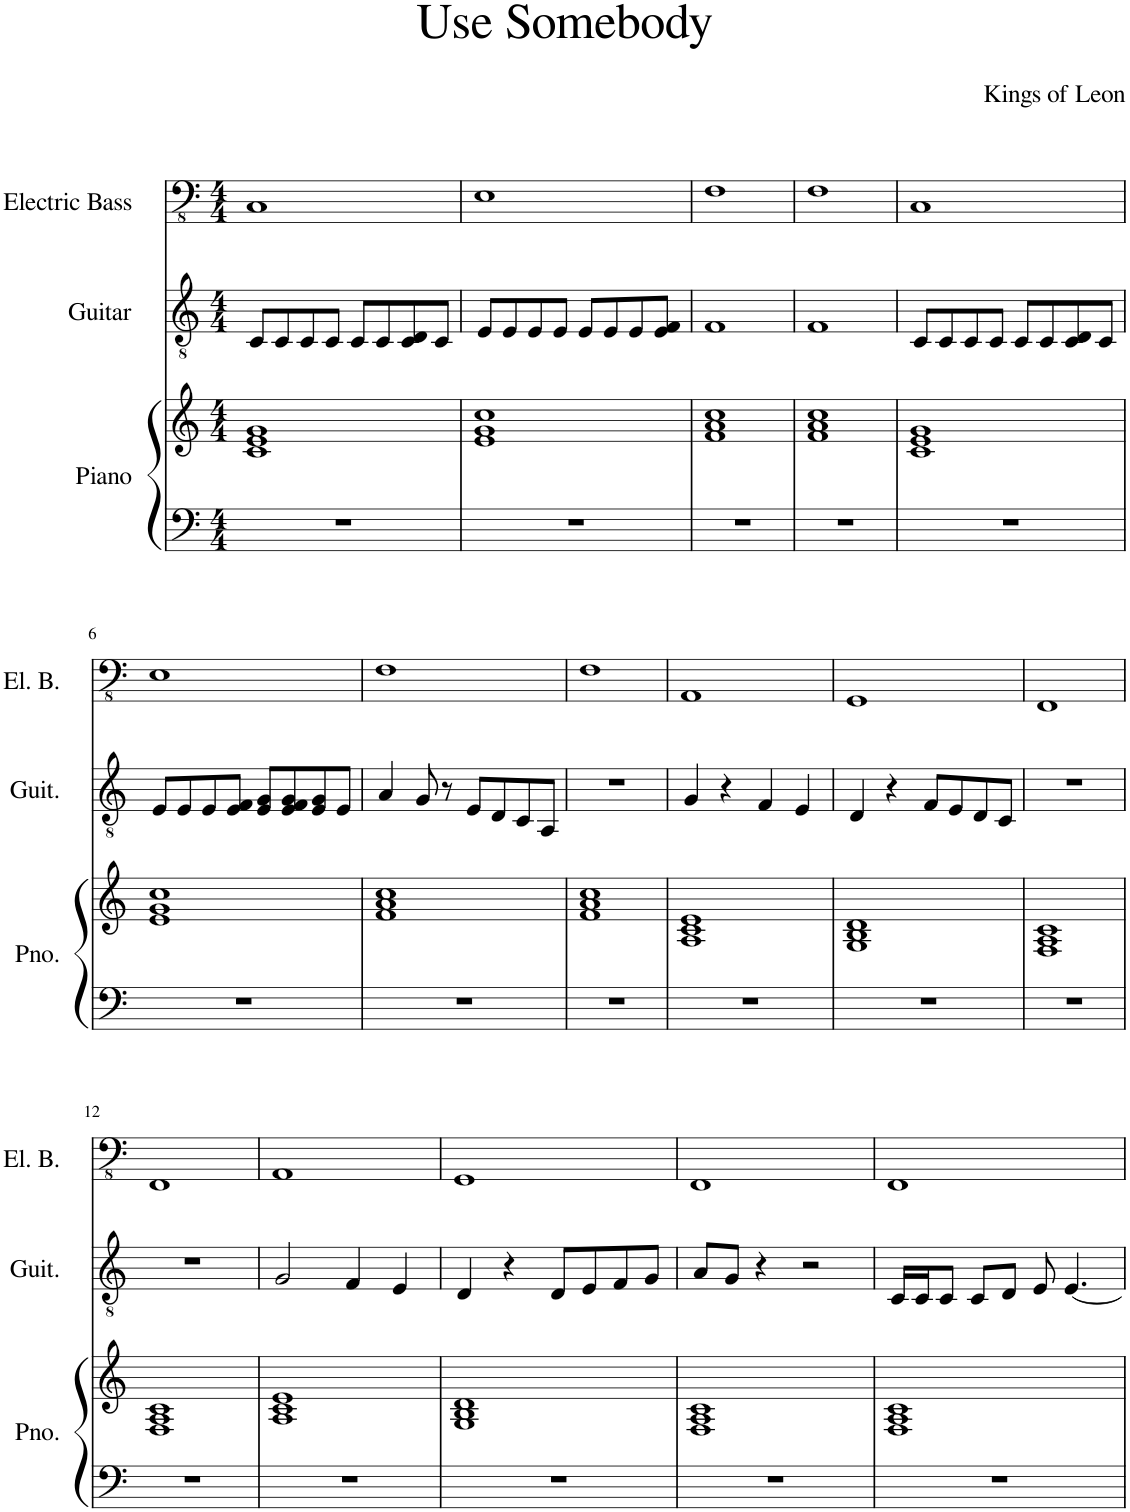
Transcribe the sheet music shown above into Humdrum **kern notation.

**kern	**kern	**kern	**kern
*part3	*part3	*part2	*part1
*staff4	*staff3	*staff2	*staff1
*I"Piano	*	*I"Guitar	*I"Electric Bass
*I'Pno.	*	*I'Guit.	*I'El. B.
*clefF4	*clefG2	*clefGv2	*clefFv4
*k[]	*k[]	*k[]	*k[]
*M4/4	*M4/4	*M4/4	*M4/4
=1	=1	=1	=1
1r	1c 1e 1g	8C/L	1CC
.	.	8C/	.
.	.	8C/	.
.	.	8C/J	.
.	.	8C/L	.
.	.	8C/	.
.	.	8C/ 8D/	.
.	.	8C/J	.
=2	=2	=2	=2
1r	1e 1g 1cc	8E/L	1EE
.	.	8E/	.
.	.	8E/	.
.	.	8E/J	.
.	.	8E/L	.
.	.	8E/	.
.	.	8E/	.
.	.	8E/ 8F/J	.
=3	=3	=3	=3
1r	1f 1a 1cc	1F	1FF
=4	=4	=4	=4
1r	1f 1a 1cc	1F	1FF
=5	=5	=5	=5
1r	1c 1e 1g	8C/L	1CC
.	.	8C/	.
.	.	8C/	.
.	.	8C/J	.
.	.	8C/L	.
.	.	8C/	.
.	.	8C/ 8D/	.
.	.	8C/J	.
!!LO:LB:g=z
=6	=6	=6	=6
1r	1e 1g 1cc	8E/L	1EE
.	.	8E/	.
.	.	8E/	.
.	.	8E/ 8F/J	.
.	.	8E/ 8G/L	.
.	.	8E/ 8F/ 8G/	.
.	.	8E/ 8G/	.
.	.	8E/J	.
=7	=7	=7	=7
1r	1f 1a 1cc	4A/	1FF
.	.	8G/	.
.	.	8r	.
.	.	8E/L	.
.	.	8D/	.
.	.	8C/	.
.	.	8AA/J	.
=8	=8	=8	=8
1r	1f 1a 1cc	1r	1FF
=9	=9	=9	=9
1r	1A 1c 1e	4G/	1AAA
.	.	4r	.
.	.	4F/	.
.	.	4E/	.
=10	=10	=10	=10
1r	1G 1B 1d	4D/	1GGG
.	.	4r	.
.	.	8F/L	.
.	.	8E/	.
.	.	8D/	.
.	.	8C/J	.
=11	=11	=11	=11
1r	1F 1A 1c	1r	1FFF
!!LO:LB:g=z
=12	=12	=12	=12
1r	1F 1A 1c	1r	1FFF
=13	=13	=13	=13
1r	1A 1c 1e	2G/	1AAA
.	.	4F/	.
.	.	4E/	.
=14	=14	=14	=14
1r	1G 1B 1d	4D/	1GGG
.	.	4r	.
.	.	8D/L	.
.	.	8E/	.
.	.	8F/	.
.	.	8G/J	.
=15	=15	=15	=15
1r	1F 1A 1c	8A/L	1FFF
.	.	8G/J	.
.	.	4r	.
.	.	2r	.
=16	=16	=16	=16
1r	1F 1A 1c	16C/LL	1FFF
.	.	16C/J	.
.	.	8C/J	.
.	.	8C/L	.
.	.	8D/J	.
.	.	8E/	.
.	.	[4.E/	.
=	=	=	=
*-	*-	*-	*-
